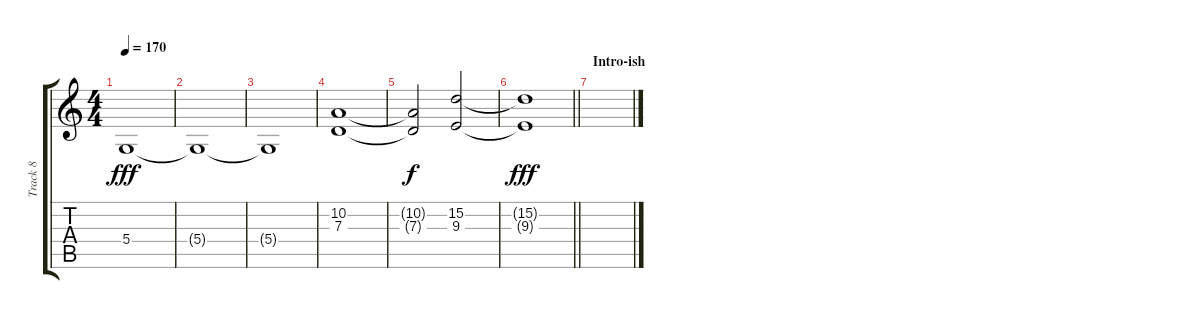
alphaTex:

\track ("Track 8" "Track 8") {instrument acousticgrandpiano}
\staff {score tabs}
\tuning (E4 B3 G3 D3 A2 E2) {hide}
\ts (4 4)
\tempo 170
\clef g2
\ks c
5.4.1{dy fff} |
5.4{t}.1 |
5.4{t}.1 |
(10.2 7.3).1 |
(10.2{t} 7.3{t}).2{dy f} (15.2 9.3).2 |
\barLineRight lightlight
(15.2{t} 9.3{t}).1{dy fff} |
\section ("" "Intro-ish")
